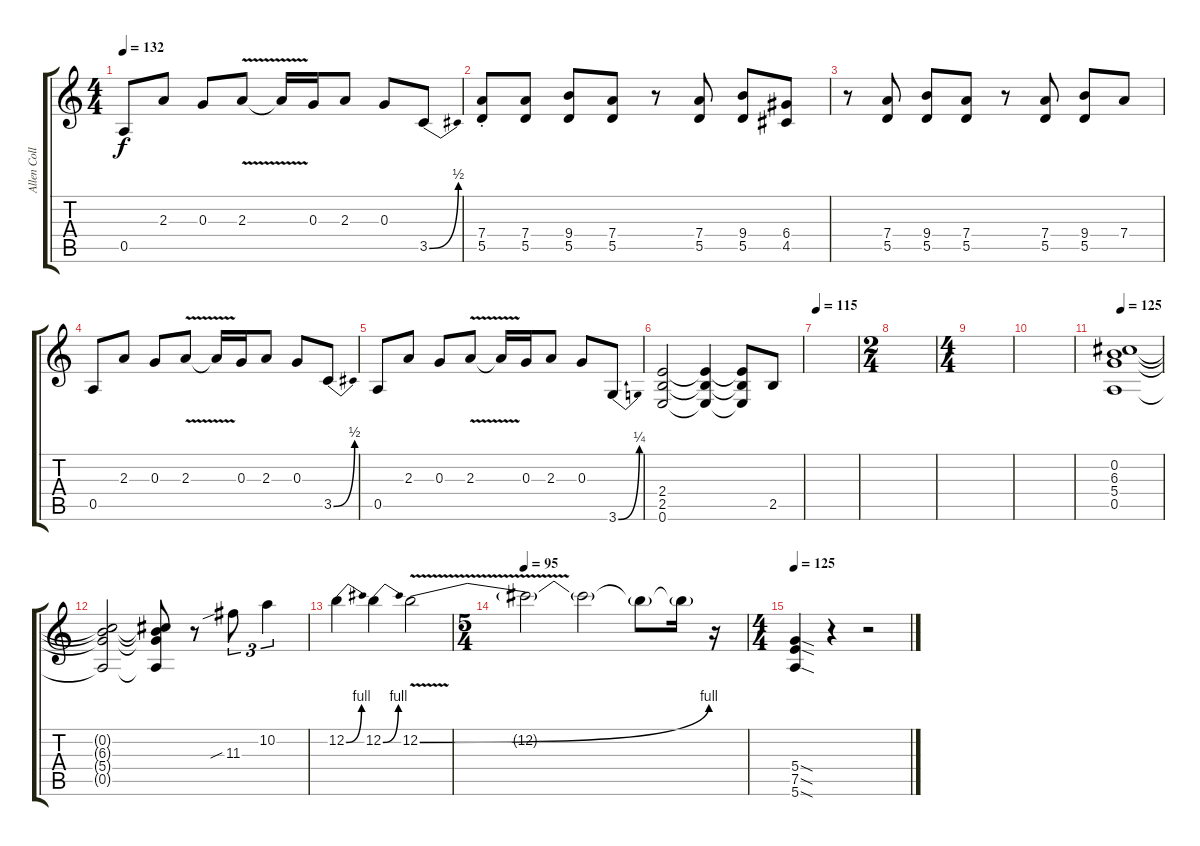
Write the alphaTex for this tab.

\track ("Allen Collins" "Allen Coll") {instrument distortionguitar}
\staff {score tabs}
\tuning (E4 B3 G3 D3 A2 E2) {hide}
\ts (4 4)
\tempo 132
\clef g2
\ks c
0.5.8{dy f} 2.3.8 0.3.8 2.3{v}.8 2.3{t}.16 0.3.16 2.3.8 0.3.8 3.5{be (bend 0 0 60 2)}.8 |
(7.4{st} 5.5{st}).8 (7.4 5.5).8 (9.4 5.5).8 (7.4 5.5).8 r.8 (7.4 5.5).8 (9.4 5.5).8 (6.4 4.5).8 |
r.8 (7.4 5.5).8 (9.4 5.5).8 (7.4 5.5).8 r.8 (7.4 5.5).8 (9.4 5.5).8 7.4.8 |
0.5.8 2.3.8 0.3.8 2.3{v}.8 2.3{t}.16 0.3.16 2.3.8 0.3.8 3.5{be (bend 0 0 60 2)}.8 |
0.5.8 2.3.8 0.3.8 2.3{v}.8 2.3{t}.16 0.3.16 2.3.8 0.3.8 3.6{be (bend 0 0 60 1)}.8 |
(2.4 2.5 0.6).2 (2.4{t} 2.5{t} 0.6{t}).4 (2.4{t} 2.5{t} 0.6{t}).8 2.5.8 |
\tempo 115
|
\ts (2 4)
|
\ts (4 4)
|
|
\tempo 125
(0.2 6.3 5.4 0.5).1 |
(0.2{t} 6.3{t} 5.4{t} 0.5{t}).2 (0.2{t} 6.3{t} 5.4{t} 0.5{t}).8 r.8 11.3{sib}.8{tu (3 2)} 10.2.4{tu (3 2)} |
12.2{be (bend 0 0 60 4)}.4 12.2{be (bend 0 0 60 4)}.4 12.2{be (bend 0 0 60 4) v}.2 |
\ts (5 4)
\tempo 95
12.2{t}.2 12.2{t}.2 12.2{t}.8 12.2{t}.16 r.16 |
\ts (4 4)
\tempo 125
(5.4{sod} 7.5{sod} 5.6{sod}).4 r.4 r.2
